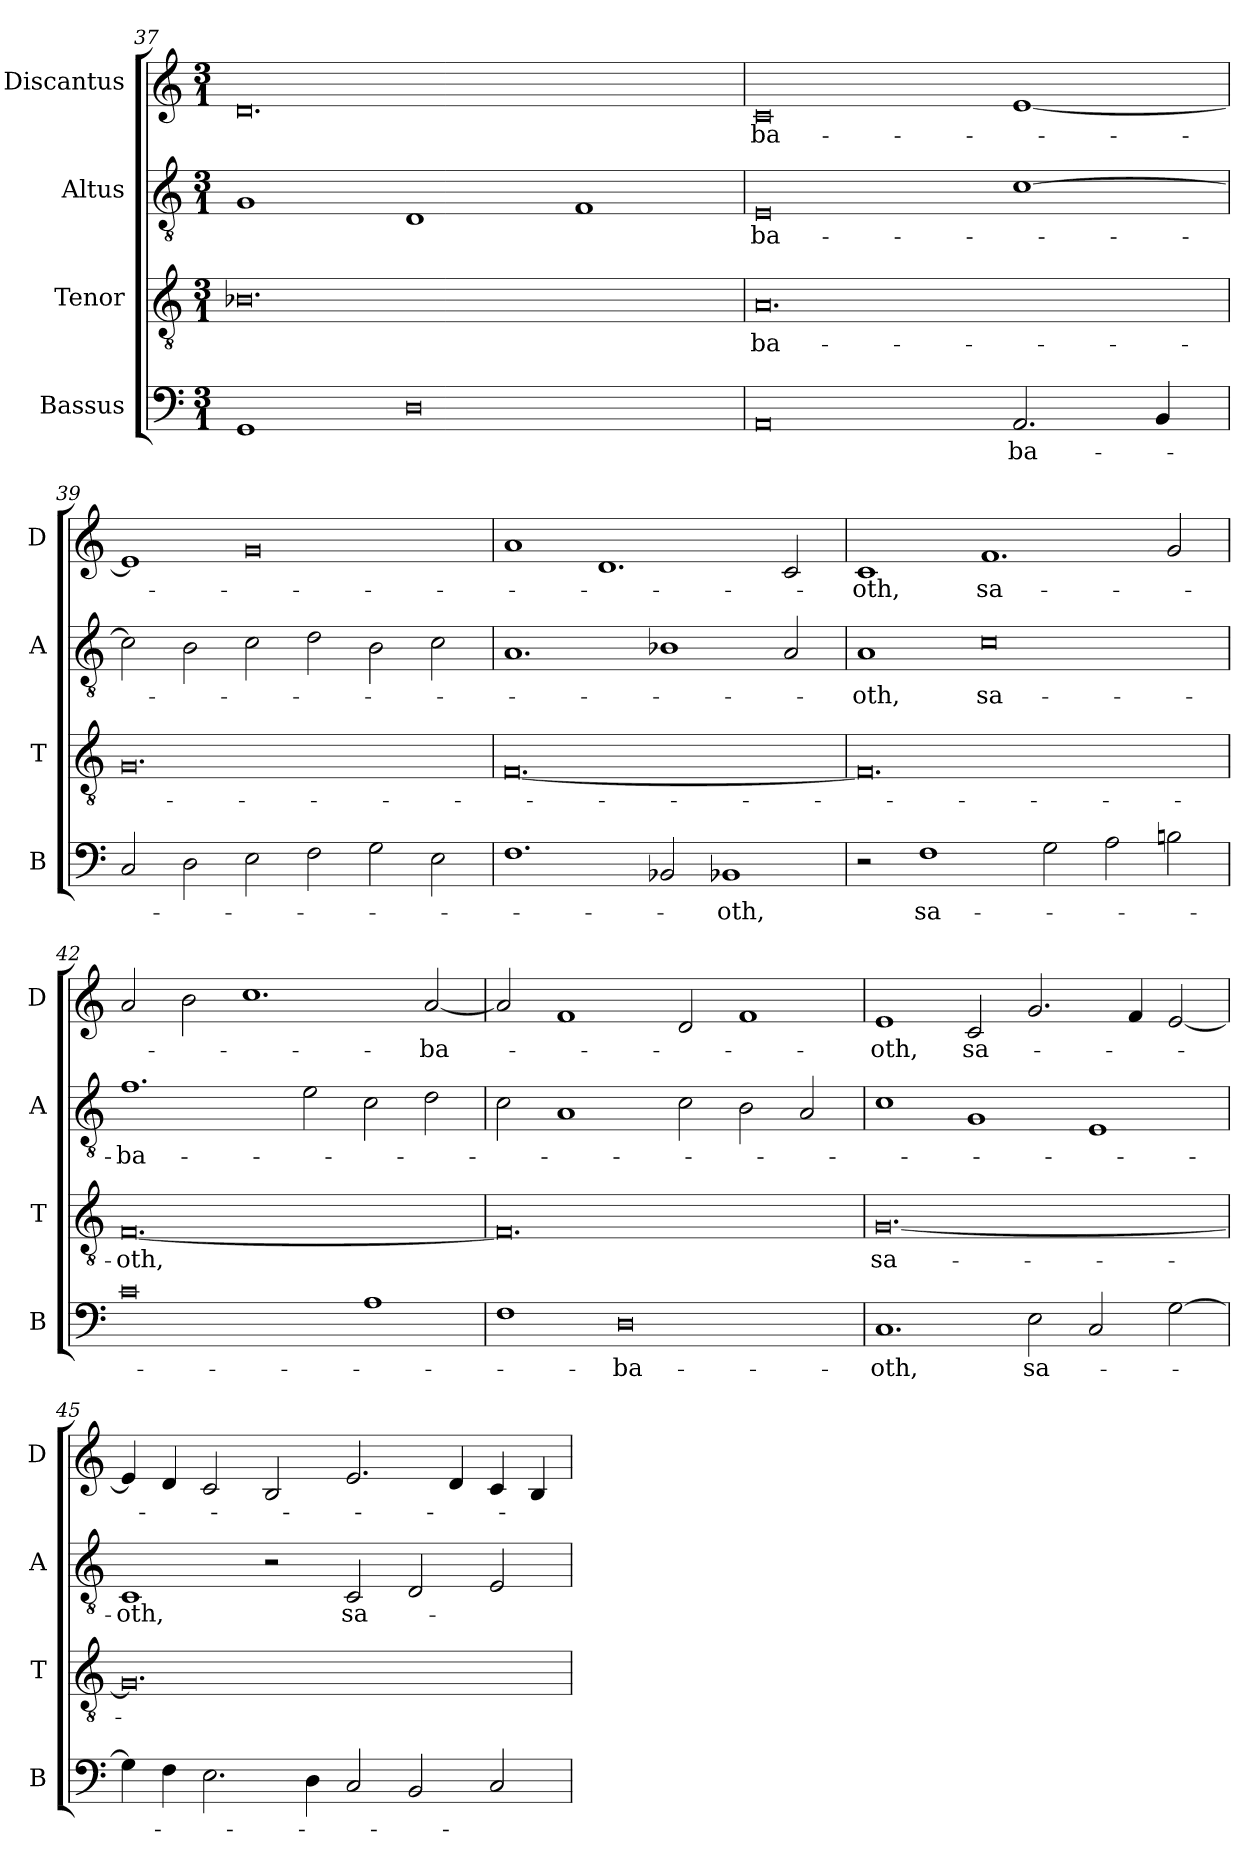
**kern	**text	**kern	**text	**kern	**text	**kern	**text
*part4	*part4	*part3	*part3	*part2	*part2	*part1	*part1
*staff4	*staff4	*staff3	*staff3	*staff2	*staff2	*staff1	*staff1
*I"Bassus	*	*I"Tenor	*	*I"Altus	*	*I"Discantus	*
*I'B	*	*I'T	*	*I'A	*	*I'D	*
*clefF4	*	*clefGv2	*	*clefGv2	*	*clefG2	*
*k[]	*	*k[]	*	*k[]	*	*k[]	*
*M3/1	*	*M3/1	*	*M3/1	*	*M3/1	*
=37	=37	=37	=37	=37	=37	=37	=37
1GG	.	0.B-X	.	1G	.	0.d	.
0D	.	.	.	1D	.	.	.
.	.	.	.	1F	.	.	.
=38	=38	=38	=38	=38	=38	=38	=38
0AA	.	0.A	-ba-	0E	-ba-	0c	-ba-
2.AA	-ba-	.	.	[1c	.	[1e	.
4BB	.	.	.	.	.	.	.
=39	=39	=39	=39	=39	=39	=39	=39
2C	.	0.G	.	2c]	.	1e]	.
2D	.	.	.	2B	.	.	.
2E	.	.	.	2c	.	0g	.
2F	.	.	.	2d	.	.	.
2G	.	.	.	2B	.	.	.
2E	.	.	.	2c	.	.	.
=40	=40	=40	=40	=40	=40	=40	=40
1.F	.	[0.F	.	1.A	.	1a	.
.	.	.	.	.	.	1.d	.
2BB-X	.	.	.	1B-X	.	.	.
1BB-X	-oth,	.	.	.	.	.	.
.	.	.	.	2A	.	2c	.
=41	=41	=41	=41	=41	=41	=41	=41
2r	.	0.F]	.	1A	-oth,	1c	-oth,
1F	sa-	.	.	.	.	.	.
.	.	.	.	0c	sa-	1.f	sa-
2G	.	.	.	.	.	.	.
2A	.	.	.	.	.	.	.
2Bn	.	.	.	.	.	2g	.
=42	=42	=42	=42	=42	=42	=42	=42
0c	.	[0.F	-oth,	1.f	-ba-	2a	.
.	.	.	.	.	.	2b	.
.	.	.	.	.	.	1.cc	.
.	.	.	.	2e	.	.	.
1A	.	.	.	2c	.	.	.
.	.	.	.	2d	.	[2a	-ba-
=43	=43	=43	=43	=43	=43	=43	=43
1F	.	0.F]	.	2c	.	2a]	.
.	.	.	.	1A	.	1f	.
0D	-ba-	.	.	.	.	.	.
.	.	.	.	2c	.	2d	.
.	.	.	.	2B	.	1f	.
.	.	.	.	2A	.	.	.
=44	=44	=44	=44	=44	=44	=44	=44
1.C	-oth,	[0.G	sa-	1c	.	1e	-oth,
.	.	.	.	1G	.	2c	sa-
2E	sa-	.	.	.	.	2.g	.
2C	.	.	.	1E	.	.	.
.	.	.	.	.	.	4f	.
[2G	.	.	.	.	.	[2e	.
=45	=45	=45	=45	=45	=45	=45	=45
4G]	.	0.G]	.	1C	-oth,	4e]	.
4F	.	.	.	.	.	4d	.
2.E	.	.	.	.	.	2c	.
.	.	.	.	2r	.	2B	.
4D	.	.	.	.	.	.	.
2C	.	.	.	2C	sa-	2.e	.
2BB	.	.	.	2D	.	.	.
.	.	.	.	.	.	4d	.
2C	.	.	.	2E	.	4c	.
.	.	.	.	.	.	4B	.
=	=	=	=	=	=	=	=
*-	*-	*-	*-	*-	*-	*-	*-
